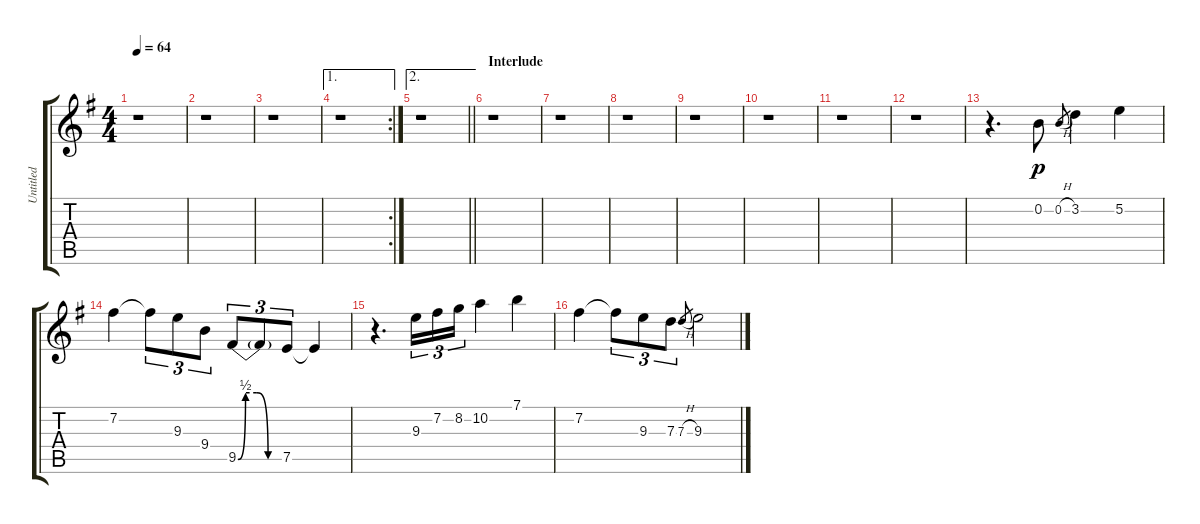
\track ("Untitled" "Untitled") {instrument acousticguitarsteel}
\staff {score tabs}
\tuning (E4 B3 G3 D3 A2 E2) {hide}
\ts (4 4)
\tempo 64
\clef g2
\ks g
r.1{dy f} |
r.1 |
r.1 |
\ae 1
\rc 2
r.1 |
\ae 2
\barLineRight lightlight
r.1 |
\section ("" "Interlude")
r.1 |
r.1 |
r.1 |
r.1 |
r.1 |
r.1 |
r.1 |
r.4{d} 0.2.8{dy p} 0.2{h}.8{gr} 3.2.4 5.2.4 |
7.2.4 7.2{t}.8{tu (3 2)} 9.3.8{tu (3 2)} 9.4.8{tu (3 2)} 9.5{be (custom 0 0 10 2 25 2 40 0 60 0)}.8{tu (3 2)} 9.5{t}.8{tu (3 2)} 7.5.8{tu (3 2)} 7.5{t}.4 |
r.4{d} 9.3.16{tu (3 2)} 7.2.16{tu (3 2)} 8.2.16{tu (3 2)} 10.2.4 7.1.4 |
7.2.4 7.2{t}.8{tu (3 2)} 9.3.8{tu (3 2)} 7.3.8{tu (3 2)} 7.3{h}.8{gr} 9.3.2
